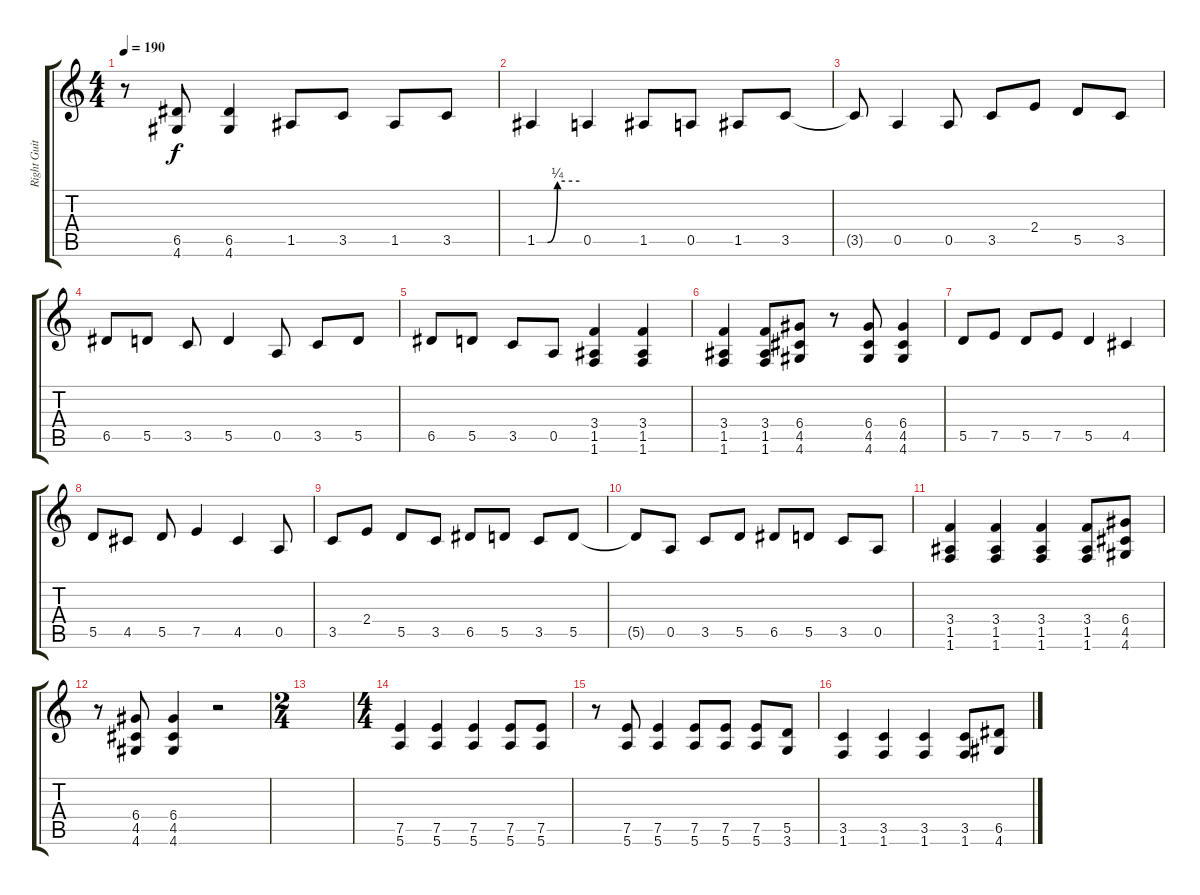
\track ("Right Guitar" "Right Guit") {instrument distortionguitar}
\staff {score tabs}
\tuning (E4 B3 G3 D3 A2 E2) {hide}
\ts (4 4)
\tempo 190
\clef g2
\ks c
r.8{dy f} (6.5 4.6).8 (6.5 4.6).4 1.5.8 3.5.8 1.5.8 3.5.8 |
1.5{be (custom 0 0 15 0 29 1 60 1)}.4 0.5.4 1.5.8 0.5.8 1.5.8 3.5.8 |
3.5{t}.8 0.5.4 0.5.8 3.5.8 2.4.8 5.5.8 3.5.8 |
6.5.8 5.5.8 3.5.8 5.5.4 0.5.8 3.5.8 5.5.8 |
6.5.8 5.5.8 3.5.8 0.5.8 (3.4 1.5 1.6).4 (3.4 1.5 1.6).4 |
(3.4 1.5 1.6).4 (3.4 1.5 1.6).8 (6.4 4.5 4.6).8 r.8 (6.4 4.5 4.6).8 (6.4 4.5 4.6).4 |
5.5.8 7.5.8 5.5.8 7.5.8 5.5.4 4.5.4 |
5.5.8 4.5.8 5.5.8 7.5.4 4.5.4 0.5.8 |
3.5.8 2.4.8 5.5.8 3.5.8 6.5.8 5.5.8 3.5.8 5.5.8 |
5.5{t}.8 0.5.8 3.5.8 5.5.8 6.5.8 5.5.8 3.5.8 0.5.8 |
(3.4 1.5 1.6).4 (3.4 1.5 1.6).4 (3.4 1.5 1.6).4 (3.4 1.5 1.6).8 (6.4 4.5 4.6).8 |
r.8 (6.4 4.5 4.6).8 (6.4 4.5 4.6).4 r.2 |
\ts (2 4)
|
\ts (4 4)
(7.5 5.6).4 (7.5 5.6).4 (7.5 5.6).4 (7.5 5.6).8 (7.5 5.6).8 |
r.8 (7.5 5.6).8 (7.5 5.6).4 (7.5 5.6).8 (7.5 5.6).8 (7.5 5.6).8 (5.5 3.6).8 |
(3.5 1.6).4 (3.5 1.6).4 (3.5 1.6).4 (3.5 1.6).8 (6.5 4.6).8
